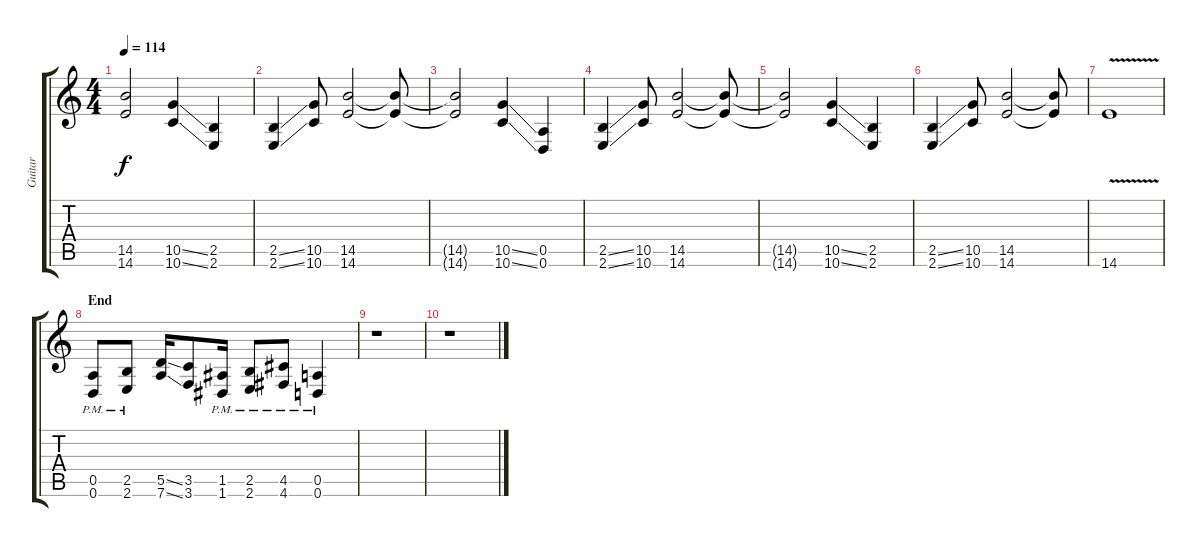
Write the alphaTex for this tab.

\track ("Guitar" "Guitar") {instrument distortionguitar}
\staff {score tabs}
\tuning (E4 B3 G3 D3 A2 D2) {hide}
\ts (4 4)
\tempo 114
\clef g2
\ks c
(14.5{t} 14.6{t}).2{dy f} (10.5{ss} 10.6{ss}).4 (2.5 2.6).4 |
(2.5{ss} 2.6{ss}).4 (10.5 10.6).8 (14.5 14.6).2 (14.5{t} 14.6{t}).8 |
(14.5{t} 14.6{t}).2 (10.5{ss} 10.6{ss}).4 (0.5 0.6).4 |
(2.5{ss} 2.6{ss}).4 (10.5 10.6).8 (14.5 14.6).2 (14.5{t} 14.6{t}).8 |
(14.5{t} 14.6{t}).2 (10.5{ss} 10.6{ss}).4 (2.5 2.6).4 |
(2.5{ss} 2.6{ss}).4 (10.5 10.6).8 (14.5 14.6).2 (14.5{t} 14.6{t}).8 |
14.6{v}.1 |
\section ("" "End")
(0.5{pm} 0.6{pm}).8 (2.5{pm} 2.6{pm}).8 (5.5{ss} 7.6{ss}).16 (3.5 3.6).8 (1.5{pm} 1.6{pm}).16 (2.5{pm} 2.6{pm}).8 (4.5{pm} 4.6{pm}).8 (0.5{pm} 0.6{pm}).4 |
r.1 |
r.1
